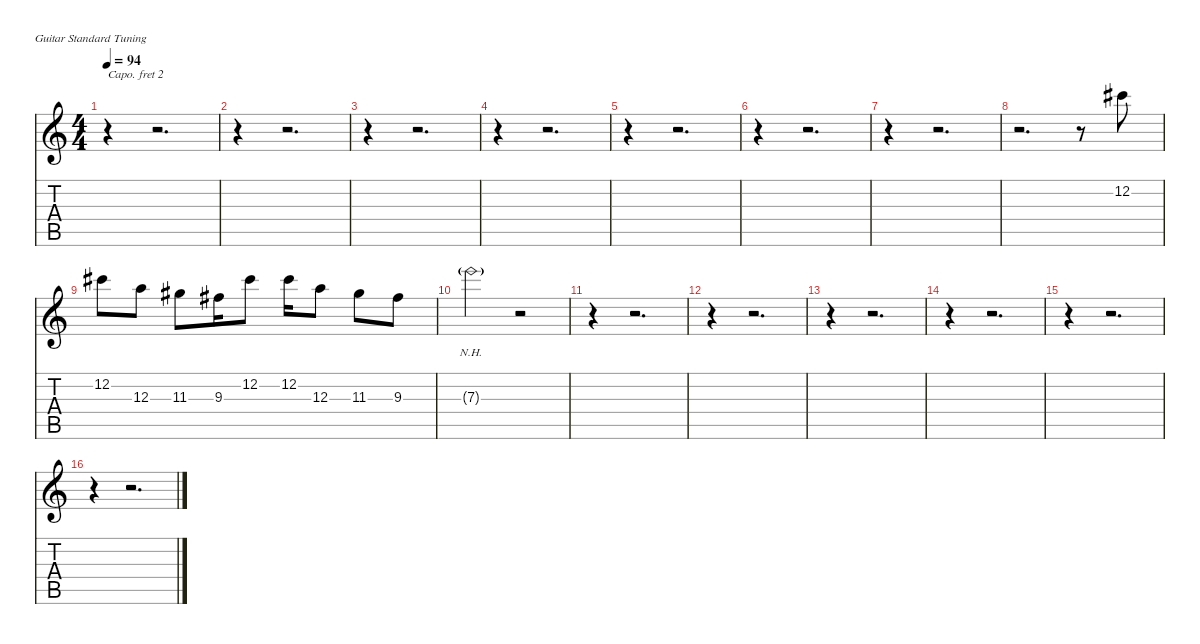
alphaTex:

\defaultSystemsLayout 4
\hideDynamics
\bracketExtendMode nobrackets
\singleTrackTrackNamePolicy hidden
\multiTrackTrackNamePolicy hidden
\otherSystemsTrackNameOrientation horizontal
\track ("Johnny Marr (Solo)" "od.guit.") {instrument overdrivenguitar}
\staff {score tabs}
\capo 2
\tuning (E4 B3 G3 D3 A2 E2)
\ts (4 4)
\tempo 94
\clef g2
\ks c
r.4{dy mf} r.2{d} |
r.4 r.2{d} |
r.4 r.2{d} |
r.4 r.2{d} |
r.4 r.2{d} |
r.4 r.2{d} |
r.4 r.2{d} |
r.2{d} r.8 12.2{acc #}.8{dy f} |
12.2{acc #}.8 12.3.8 11.3{acc #}.8 9.3{acc #}.16 12.2{acc #}.8 12.2{acc #}.16 12.3.8 11.3{acc #}.8 9.3{acc #}.8 |
7.3{nh g}.2{dy mf} r.2 |
r.4 r.2{d} |
r.4 r.2{d} |
r.4 r.2{d} |
r.4 r.2{d} |
r.4 r.2{d} |
r.4 r.2{d}
